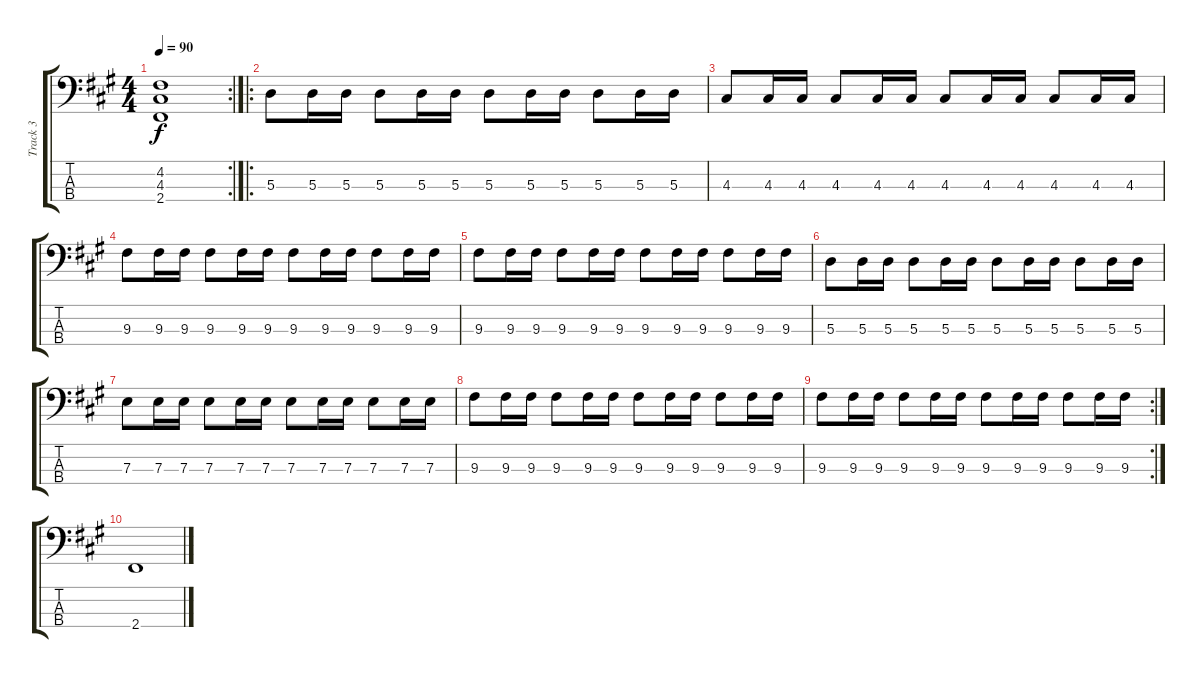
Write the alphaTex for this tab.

\track ("Track 3" "Track 3") {instrument electricbassfinger}
\staff {score tabs}
\tuning (G2 D2 A1 E1) {hide}
\rc 2
\ts (4 4)
\tempo 90
\clef f4
\ks f#minor
(4.2 4.3 2.4).1{dy f} |
\ro
5.3.8 5.3.16 5.3.16 5.3.8 5.3.16 5.3.16 5.3.8 5.3.16 5.3.16 5.3.8 5.3.16 5.3.16 |
4.3.8 4.3.16 4.3.16 4.3.8 4.3.16 4.3.16 4.3.8 4.3.16 4.3.16 4.3.8 4.3.16 4.3.16 |
9.3.8 9.3.16 9.3.16 9.3.8 9.3.16 9.3.16 9.3.8 9.3.16 9.3.16 9.3.8 9.3.16 9.3.16 |
9.3.8 9.3.16 9.3.16 9.3.8 9.3.16 9.3.16 9.3.8 9.3.16 9.3.16 9.3.8 9.3.16 9.3.16 |
5.3.8 5.3.16 5.3.16 5.3.8 5.3.16 5.3.16 5.3.8 5.3.16 5.3.16 5.3.8 5.3.16 5.3.16 |
7.3.8 7.3.16 7.3.16 7.3.8 7.3.16 7.3.16 7.3.8 7.3.16 7.3.16 7.3.8 7.3.16 7.3.16 |
9.3.8 9.3.16 9.3.16 9.3.8 9.3.16 9.3.16 9.3.8 9.3.16 9.3.16 9.3.8 9.3.16 9.3.16 |
\rc 2
9.3.8 9.3.16 9.3.16 9.3.8 9.3.16 9.3.16 9.3.8 9.3.16 9.3.16 9.3.8 9.3.16 9.3.16 |
2.4.1
